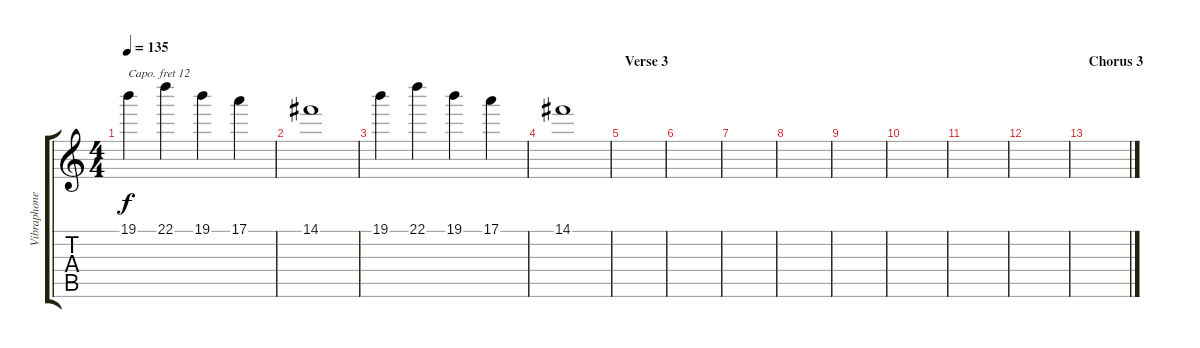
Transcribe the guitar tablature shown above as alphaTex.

\track ("Vibraphone" "Vibraphone") {instrument vibraphone}
\staff {score tabs}
\capo 12
\tuning (E4 B3 G3 D3 A2 E2) {hide}
\ts (4 4)
\tempo 135
\clef g2
\ks c
19.1.4{dy f} 22.1.4 19.1.4 17.1.4 |
14.1.1 |
19.1.4 22.1.4 19.1.4 17.1.4 |
14.1.1 |
\section ("" "Verse 3")
|
|
|
|
|
|
|
|
\section ("" "Chorus 3")
